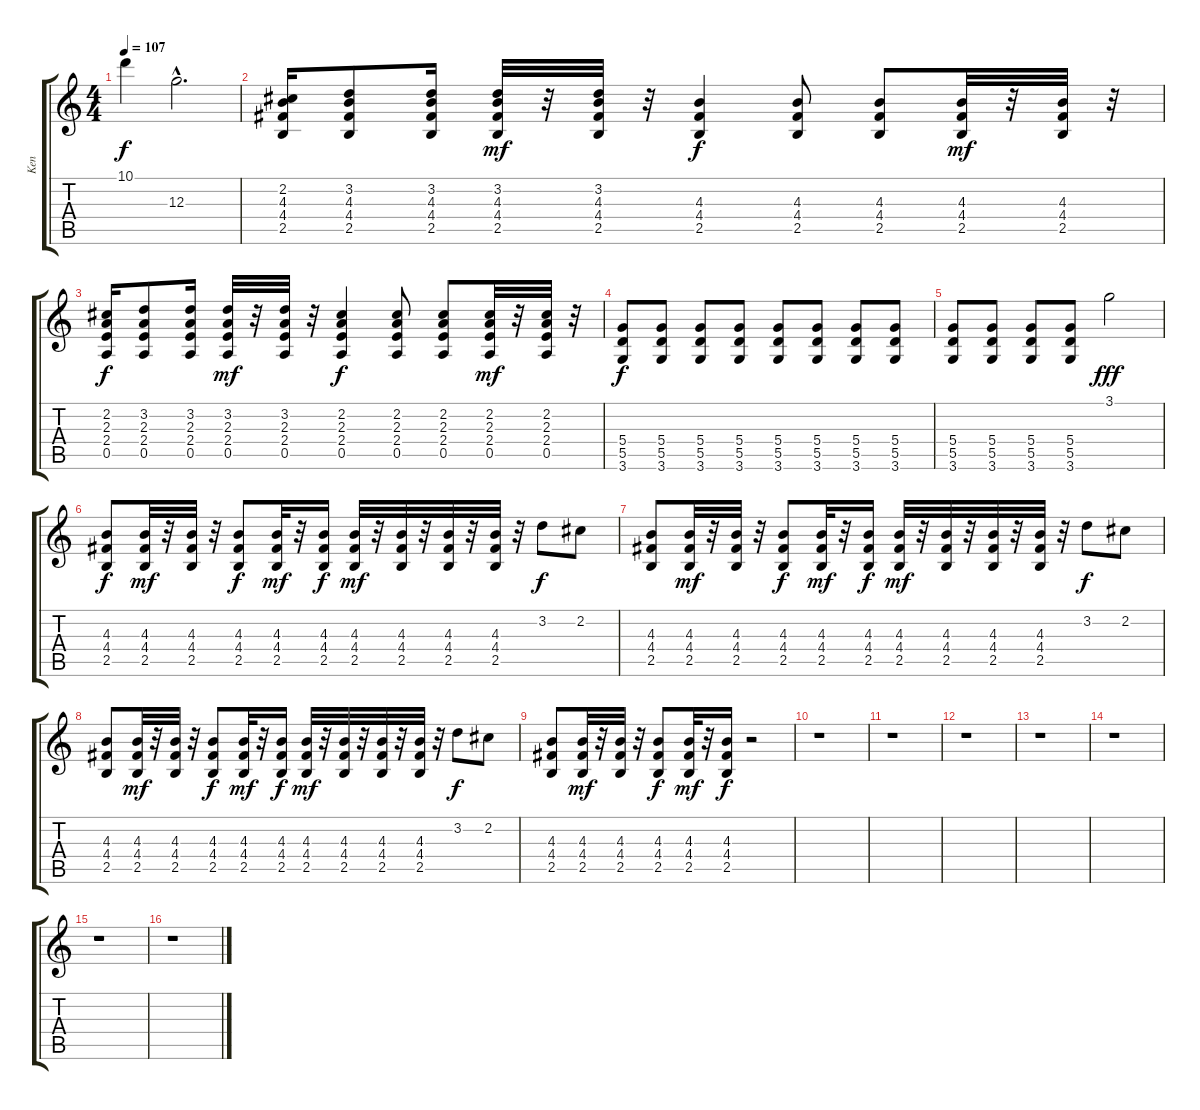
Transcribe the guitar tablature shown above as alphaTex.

\track ("Ken" "Ken") {instrument distortionguitar}
\staff {score tabs}
\tuning (E4 B3 G3 D3 A2 E2) {hide}
\ts (4 4)
\tempo 107
\clef g2
\ks c
10.1.4{dy f} 12.3{hac}.2{d volume 13 balance 4 instrument guitarfretnoise} |
(2.2 4.3 4.4 2.5).16{instrument distortionguitar} (3.2 4.3 4.4 2.5).8 (3.2 4.3 4.4 2.5).16 (3.2 4.3 4.4 2.5).32{dy mf} r.32 (3.2 4.3 4.4 2.5).32 r.32 (4.3 4.4 2.5).4{dy f} (4.3 4.4 2.5).8 (4.3 4.4 2.5).8 (4.3 4.4 2.5).32{dy mf} r.32 (4.3 4.4 2.5).32 r.32 |
(2.2 2.3 2.4 0.5).16{dy f} (3.2 2.3 2.4 0.5).8 (3.2 2.3 2.4 0.5).16 (3.2 2.3 2.4 0.5).32{dy mf} r.32 (3.2 2.3 2.4 0.5).32 r.32 (2.2 2.3 2.4 0.5).4{dy f} (2.2 2.3 2.4 0.5).8 (2.2 2.3 2.4 0.5).8 (2.2 2.3 2.4 0.5).32{dy mf} r.32 (2.2 2.3 2.4 0.5).32 r.32 |
(5.4 5.5 3.6).8{dy f} (5.4 5.5 3.6).8 (5.4 5.5 3.6).8 (5.4 5.5 3.6).8 (5.4 5.5 3.6).8 (5.4 5.5 3.6).8 (5.4 5.5 3.6).8 (5.4 5.5 3.6).8 |
(5.4 5.5 3.6).8 (5.4 5.5 3.6).8 (5.4 5.5 3.6).8 (5.4 5.5 3.6).8 3.1.2{dy fff volume 12 balance 4 instrument guitarfretnoise} |
(4.3 4.4 2.5).8{dy f instrument distortionguitar} (4.3 4.4 2.5).32{dy mf} r.32 (4.3 4.4 2.5).32 r.32 (4.3 4.4 2.5).8{dy f} (4.3 4.4 2.5).32{dy mf} r.32 (4.3 4.4 2.5).16{dy f} (4.3 4.4 2.5).32{dy mf} r.32 (4.3 4.4 2.5).32 r.32 (4.3 4.4 2.5).32 r.32 (4.3 4.4 2.5).32 r.32 3.2.8{dy f} 2.2.8 |
(4.3 4.4 2.5).8 (4.3 4.4 2.5).32{dy mf} r.32 (4.3 4.4 2.5).32 r.32 (4.3 4.4 2.5).8{dy f} (4.3 4.4 2.5).32{dy mf} r.32 (4.3 4.4 2.5).16{dy f} (4.3 4.4 2.5).32{dy mf} r.32 (4.3 4.4 2.5).32 r.32 (4.3 4.4 2.5).32 r.32 (4.3 4.4 2.5).32 r.32 3.2.8{dy f} 2.2.8 |
(4.3 4.4 2.5).8 (4.3 4.4 2.5).32{dy mf} r.32 (4.3 4.4 2.5).32 r.32 (4.3 4.4 2.5).8{dy f} (4.3 4.4 2.5).32{dy mf} r.32 (4.3 4.4 2.5).16{dy f} (4.3 4.4 2.5).32{dy mf} r.32 (4.3 4.4 2.5).32 r.32 (4.3 4.4 2.5).32 r.32 (4.3 4.4 2.5).32 r.32 3.2.8{dy f} 2.2.8 |
(4.3 4.4 2.5).8 (4.3 4.4 2.5).32{dy mf} r.32 (4.3 4.4 2.5).32 r.32 (4.3 4.4 2.5).8{dy f} (4.3 4.4 2.5).32{dy mf} r.32 (4.3 4.4 2.5).16{dy f} r.2 |
r.1 |
r.1 |
r.1 |
r.1 |
r.1 |
r.1 |
r.1
